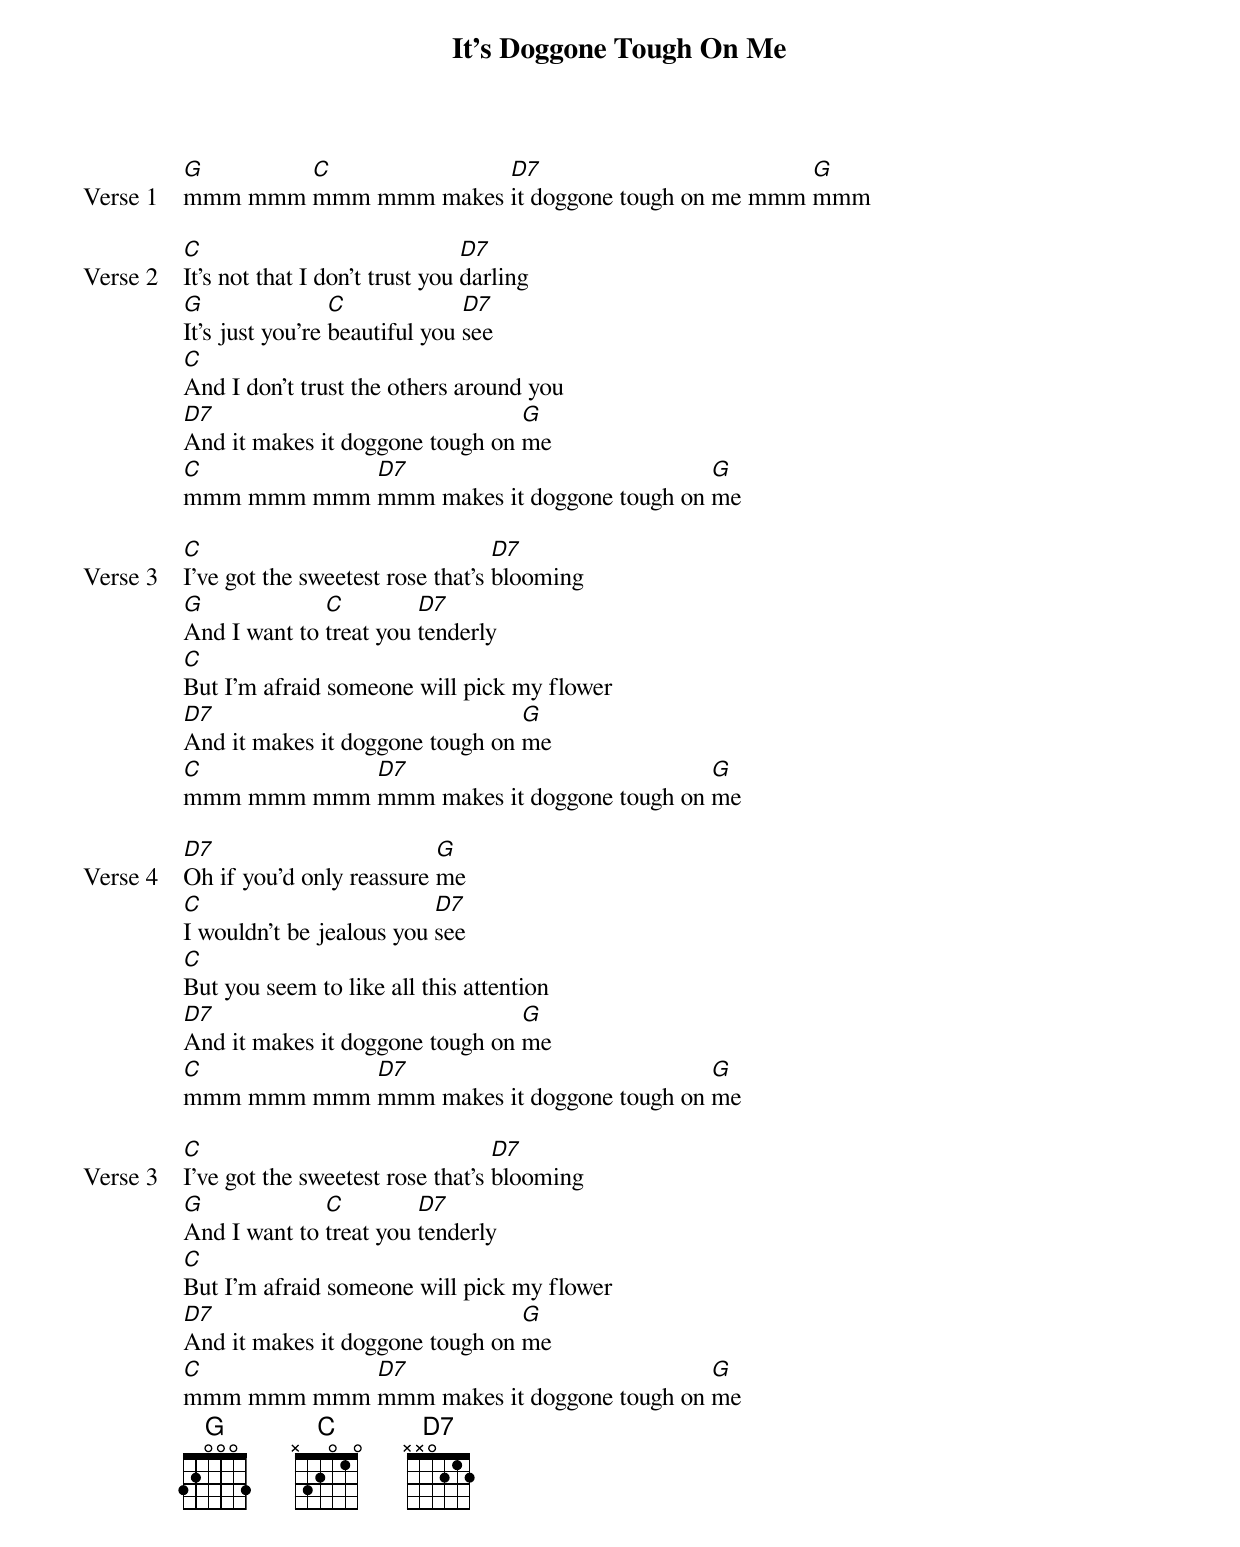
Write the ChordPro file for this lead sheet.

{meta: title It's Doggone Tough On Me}
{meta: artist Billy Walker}

{start_of_verse: Verse 1}
[G]mmm mmm [C]mmm mmm makes [D7]it doggone tough on me mmm [G]mmm
{end_of_verse}

{start_of_verse: Verse 2}
[C]It’s not that I don’t trust you [D7]darling
[G]It’s just you’re [C]beautiful you [D7]see
[C]And I don’t trust the others around you
[D7]And it makes it doggone tough on [G]me
[C]mmm mmm mmm [D7]mmm makes it doggone tough on [G]me
{end_of_verse}

{start_of_verse: Verse 3}
[C]I’ve got the sweetest rose that’s [D7]blooming
[G]And I want to [C]treat you [D7]tenderly
[C]But I’m afraid someone will pick my flower
[D7]And it makes it doggone tough on [G]me
[C]mmm mmm mmm [D7]mmm makes it doggone tough on [G]me
{end_of_verse}

{start_of_verse: Verse 4}
[D7]Oh if you’d only reassure [G]me
[C]I wouldn’t be jealous you [D7]see
[C]But you seem to like all this attention
[D7]And it makes it doggone tough on [G]me
[C]mmm mmm mmm [D7]mmm makes it doggone tough on [G]me
{end_of_verse}

{start_of_verse: Verse 3}
[C]I’ve got the sweetest rose that’s [D7]blooming
[G]And I want to [C]treat you [D7]tenderly
[C]But I’m afraid someone will pick my flower
[D7]And it makes it doggone tough on [G]me
[C]mmm mmm mmm [D7]mmm makes it doggone tough on [G]me
{end_of_verse}
